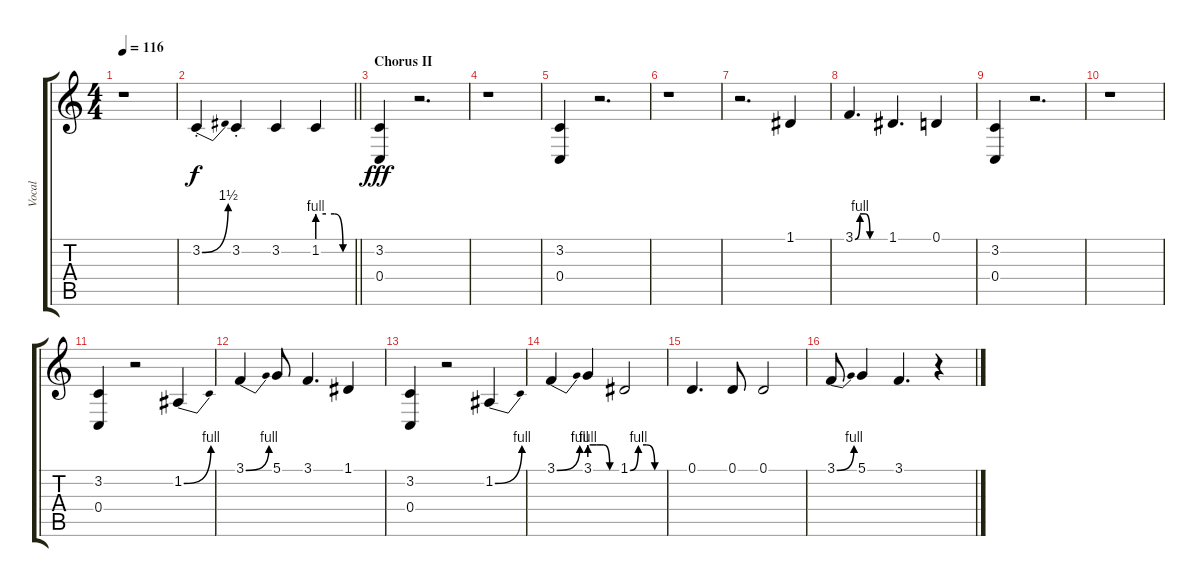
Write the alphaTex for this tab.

\track ("Vocal" "Vocal") {instrument trumpet}
\staff {score tabs}
\tuning (D4 A3 F3 C3 G2 C2) {hide}
\ts (4 4)
\tempo 116
\clef g2
\ks c
r.1{dy f} |
\barLineRight lightlight
3.2{be (bend 0 0 60 6) st}.4 3.2{st}.4 3.2.4 1.2{be (custom 0 4 15 4 30 4 45 0 60 0)}.4 |
\section ("" "Chorus II")
(3.2 0.4).4{dy fff} r.2{d} |
r.1 |
(3.2 0.4).4 r.2{d} |
r.1 |
r.2{d} 1.1.4 |
3.1{be (custom 0 0 10 4 20 4 30 0 60 0)}.4{d} 1.1.4{d} 0.1.4 |
(3.2 0.4).4 r.2{d} |
r.1 |
(3.2 0.4).4 r.2 1.2{be (bend 0 0 60 4)}.4 |
3.1{be (bend 0 0 60 4)}.4 5.1.8 3.1.4{d} 1.1.4 |
(3.2 0.4).4 r.2 1.2{be (bend 0 0 60 4)}.4 |
3.1{be (bend 0 0 60 4)}.4 3.1{be (custom 0 4 15 4 30 4 45 0 60 0)}.4 1.1{be (custom 0 0 15 4 30 4 45 0 60 0)}.2 |
0.1.4{d} 0.1.8 0.1.2 |
3.1{be (bend 0 0 60 4)}.8 5.1.4 3.1.4{d} r.4
